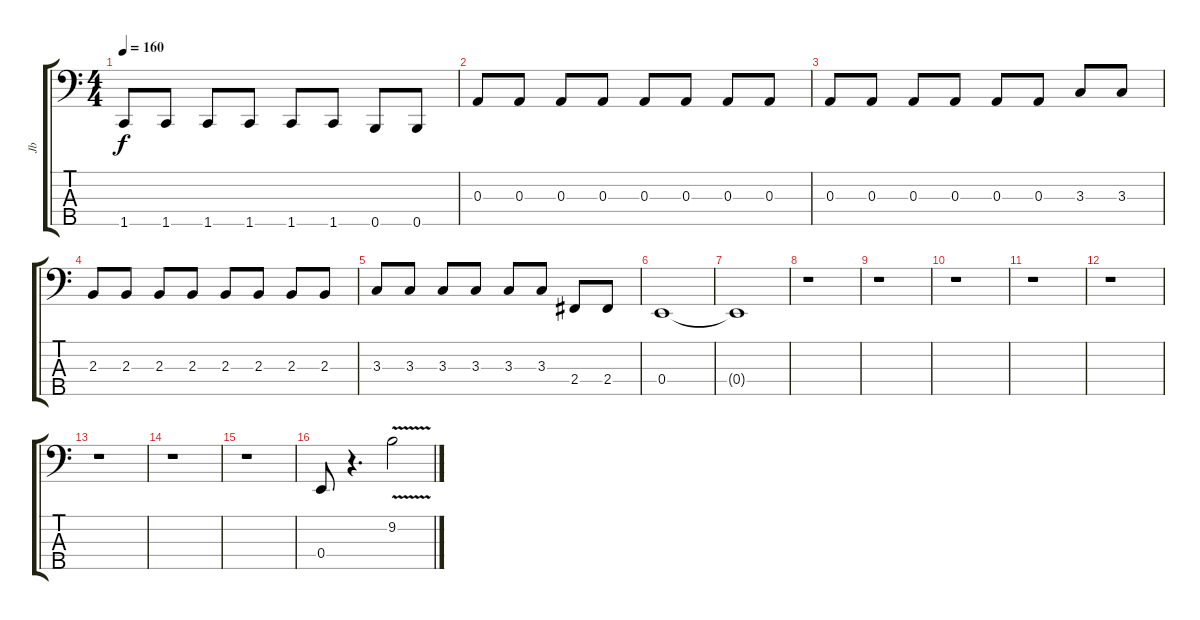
\track ("Jb" "Jb") {instrument electricbasspick}
\staff {score tabs}
\tuning (G2 D2 A1 E1 B0) {hide}
\ts (4 4)
\tempo 160
\clef f4
\ks c
1.5.8{dy f} 1.5.8 1.5.8 1.5.8 1.5.8 1.5.8 0.5.8 0.5.8 |
0.3.8 0.3.8 0.3.8 0.3.8 0.3.8 0.3.8 0.3.8 0.3.8 |
0.3.8 0.3.8 0.3.8 0.3.8 0.3.8 0.3.8 3.3.8 3.3.8 |
2.3.8 2.3.8 2.3.8 2.3.8 2.3.8 2.3.8 2.3.8 2.3.8 |
3.3.8 3.3.8 3.3.8 3.3.8 3.3.8 3.3.8 2.4.8 2.4.8 |
0.4.1 |
0.4{t}.1 |
r.1 |
r.1 |
r.1 |
r.1 |
r.1 |
r.1 |
r.1 |
r.1 |
0.4.8{instrument fretlessbass} r.4{d} 9.2{v}.2
